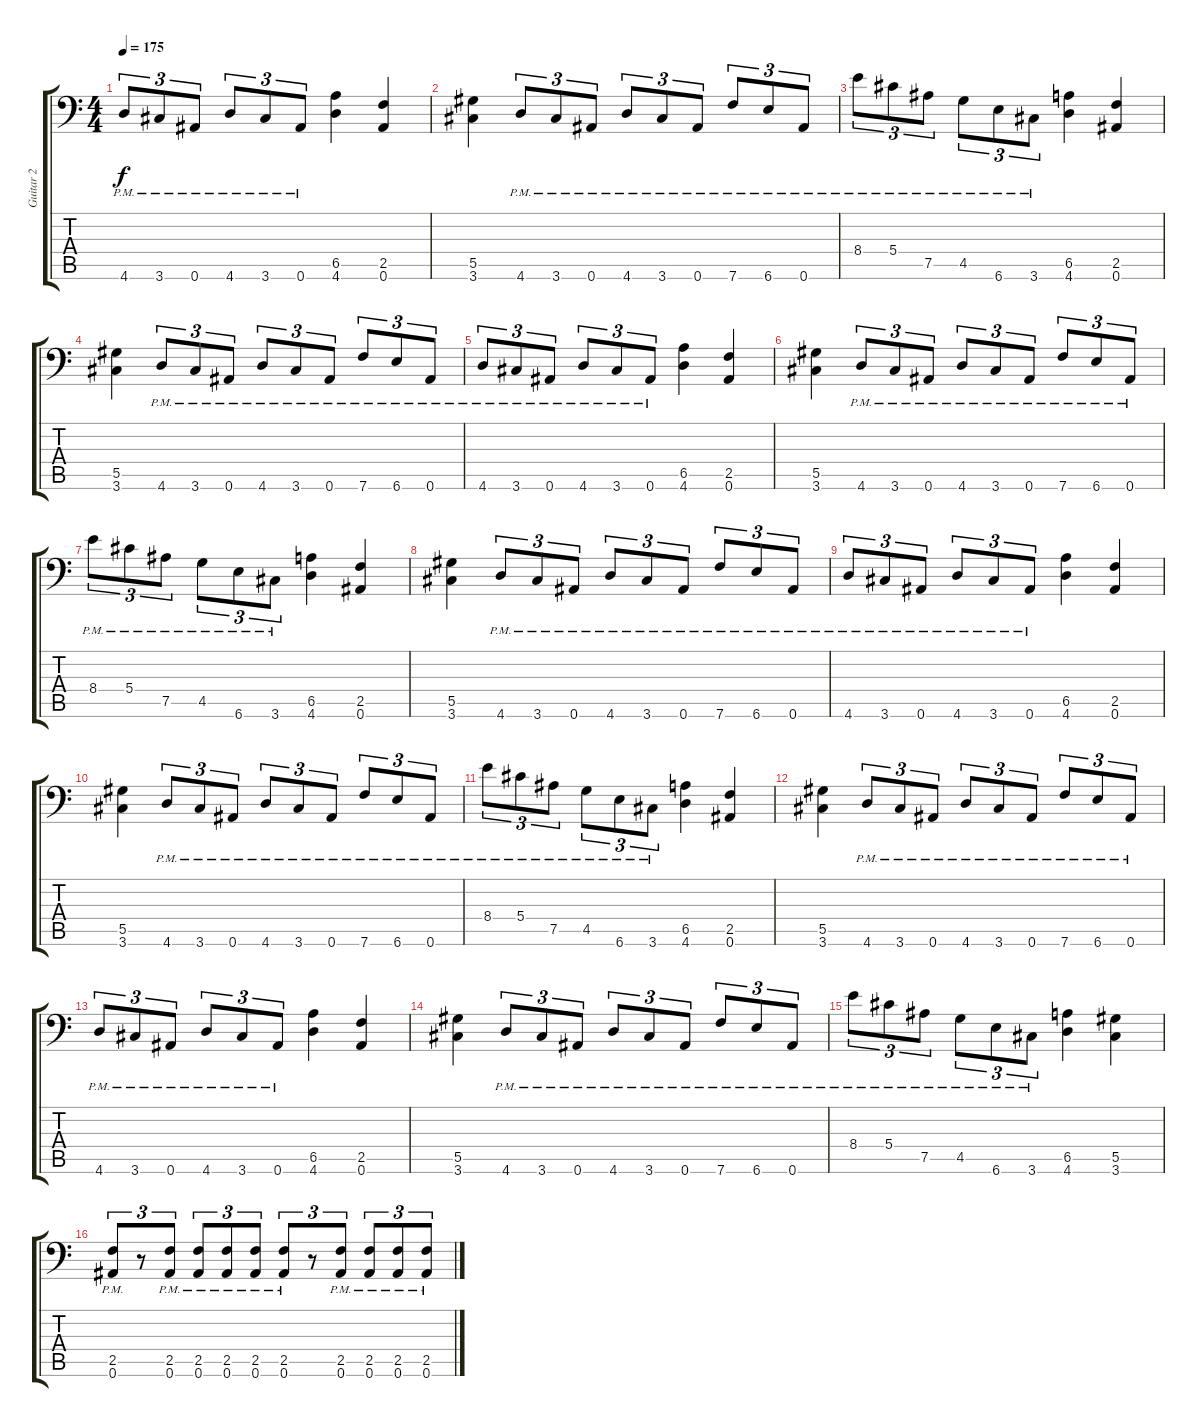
\track ("Guitar 2" "Guitar 2") {instrument overdrivenguitar}
\staff {score tabs}
\tuning (Bb3 F3 Db3 Ab2 Eb2 Bb1) {hide}
\ts (4 4)
\tempo 175
\clef f4
\ks c
4.6{pm}.8{tu (3 2) dy f} 3.6{pm}.8{tu (3 2)} 0.6{pm}.8{tu (3 2)} 4.6{pm}.8{tu (3 2)} 3.6{pm}.8{tu (3 2)} 0.6{pm}.8{tu (3 2)} (6.5 4.6).4 (2.5 0.6).4 |
(5.5 3.6).4 4.6{pm}.8{tu (3 2)} 3.6{pm}.8{tu (3 2)} 0.6{pm}.8{tu (3 2)} 4.6{pm}.8{tu (3 2)} 3.6{pm}.8{tu (3 2)} 0.6{pm}.8{tu (3 2)} 7.6{pm}.8{tu (3 2)} 6.6{pm}.8{tu (3 2)} 0.6{pm}.8{tu (3 2)} |
8.4{pm}.8{tu (3 2)} 5.4{pm}.8{tu (3 2)} 7.5{pm}.8{tu (3 2)} 4.5{pm}.8{tu (3 2)} 6.6{pm}.8{tu (3 2)} 3.6{pm}.8{tu (3 2)} (6.5 4.6).4 (2.5 0.6).4 |
(5.5 3.6).4 4.6{pm}.8{tu (3 2)} 3.6{pm}.8{tu (3 2)} 0.6{pm}.8{tu (3 2)} 4.6{pm}.8{tu (3 2)} 3.6{pm}.8{tu (3 2)} 0.6{pm}.8{tu (3 2)} 7.6{pm}.8{tu (3 2)} 6.6{pm}.8{tu (3 2)} 0.6{pm}.8{tu (3 2)} |
4.6{pm}.8{tu (3 2)} 3.6{pm}.8{tu (3 2)} 0.6{pm}.8{tu (3 2)} 4.6{pm}.8{tu (3 2)} 3.6{pm}.8{tu (3 2)} 0.6{pm}.8{tu (3 2)} (6.5 4.6).4 (2.5 0.6).4 |
(5.5 3.6).4 4.6{pm}.8{tu (3 2)} 3.6{pm}.8{tu (3 2)} 0.6{pm}.8{tu (3 2)} 4.6{pm}.8{tu (3 2)} 3.6{pm}.8{tu (3 2)} 0.6{pm}.8{tu (3 2)} 7.6{pm}.8{tu (3 2)} 6.6{pm}.8{tu (3 2)} 0.6{pm}.8{tu (3 2)} |
8.4{pm}.8{tu (3 2)} 5.4{pm}.8{tu (3 2)} 7.5{pm}.8{tu (3 2)} 4.5{pm}.8{tu (3 2)} 6.6{pm}.8{tu (3 2)} 3.6{pm}.8{tu (3 2)} (6.5 4.6).4 (2.5 0.6).4 |
(5.5 3.6).4 4.6{pm}.8{tu (3 2)} 3.6{pm}.8{tu (3 2)} 0.6{pm}.8{tu (3 2)} 4.6{pm}.8{tu (3 2)} 3.6{pm}.8{tu (3 2)} 0.6{pm}.8{tu (3 2)} 7.6{pm}.8{tu (3 2)} 6.6{pm}.8{tu (3 2)} 0.6{pm}.8{tu (3 2)} |
4.6{pm}.8{tu (3 2)} 3.6{pm}.8{tu (3 2)} 0.6{pm}.8{tu (3 2)} 4.6{pm}.8{tu (3 2)} 3.6{pm}.8{tu (3 2)} 0.6{pm}.8{tu (3 2)} (6.5 4.6).4 (2.5 0.6).4 |
(5.5 3.6).4 4.6{pm}.8{tu (3 2)} 3.6{pm}.8{tu (3 2)} 0.6{pm}.8{tu (3 2)} 4.6{pm}.8{tu (3 2)} 3.6{pm}.8{tu (3 2)} 0.6{pm}.8{tu (3 2)} 7.6{pm}.8{tu (3 2)} 6.6{pm}.8{tu (3 2)} 0.6{pm}.8{tu (3 2)} |
8.4{pm}.8{tu (3 2)} 5.4{pm}.8{tu (3 2)} 7.5{pm}.8{tu (3 2)} 4.5{pm}.8{tu (3 2)} 6.6{pm}.8{tu (3 2)} 3.6{pm}.8{tu (3 2)} (6.5 4.6).4 (2.5 0.6).4 |
(5.5 3.6).4 4.6{pm}.8{tu (3 2)} 3.6{pm}.8{tu (3 2)} 0.6{pm}.8{tu (3 2)} 4.6{pm}.8{tu (3 2)} 3.6{pm}.8{tu (3 2)} 0.6{pm}.8{tu (3 2)} 7.6{pm}.8{tu (3 2)} 6.6{pm}.8{tu (3 2)} 0.6{pm}.8{tu (3 2)} |
4.6{pm}.8{tu (3 2)} 3.6{pm}.8{tu (3 2)} 0.6{pm}.8{tu (3 2)} 4.6{pm}.8{tu (3 2)} 3.6{pm}.8{tu (3 2)} 0.6{pm}.8{tu (3 2)} (6.5 4.6).4 (2.5 0.6).4 |
(5.5 3.6).4 4.6{pm}.8{tu (3 2)} 3.6{pm}.8{tu (3 2)} 0.6{pm}.8{tu (3 2)} 4.6{pm}.8{tu (3 2)} 3.6{pm}.8{tu (3 2)} 0.6{pm}.8{tu (3 2)} 7.6{pm}.8{tu (3 2)} 6.6{pm}.8{tu (3 2)} 0.6{pm}.8{tu (3 2)} |
8.4{pm}.8{tu (3 2)} 5.4{pm}.8{tu (3 2)} 7.5{pm}.8{tu (3 2)} 4.5{pm}.8{tu (3 2)} 6.6{pm}.8{tu (3 2)} 3.6{pm}.8{tu (3 2)} (6.5 4.6).4 (5.5 3.6).4 |
(2.5{pm} 0.6{pm}).8{tu (3 2)} r.8{tu (3 2)} (2.5{pm} 0.6{pm}).8{tu (3 2)} (2.5{pm} 0.6{pm}).8{tu (3 2)} (2.5{pm} 0.6{pm}).8{tu (3 2)} (2.5{pm} 0.6{pm}).8{tu (3 2)} (2.5{pm} 0.6{pm}).8{tu (3 2)} r.8{tu (3 2)} (2.5{pm} 0.6{pm}).8{tu (3 2)} (2.5{pm} 0.6{pm}).8{tu (3 2)} (2.5{pm} 0.6{pm}).8{tu (3 2)} (2.5{pm} 0.6{pm}).8{tu (3 2)}
